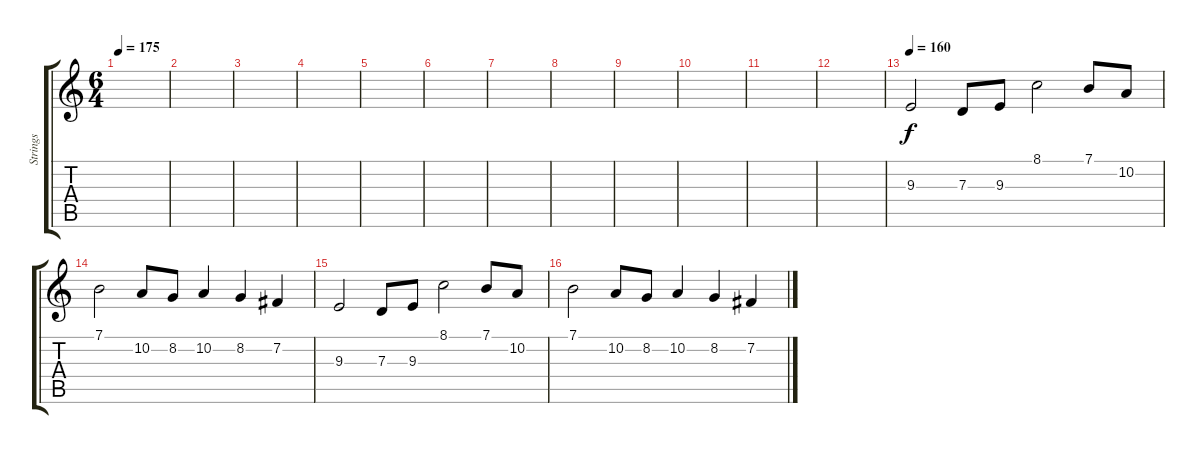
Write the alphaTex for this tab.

\track ("Strings" "Strings") {instrument stringensemble1}
\staff {score tabs}
\tuning (E4 B3 G3 D3 A2 E2) {hide}
\ts (6 4)
\tempo 175
\clef g2
\ks c
|
|
|
|
|
|
|
|
|
|
|
|
\tempo 160
9.3.2 7.3.8 9.3.8 8.1.2 7.1.8 10.2.8 |
7.1.2 10.2.8 8.2.8 10.2.4 8.2.4 7.2.4 |
9.3.2 7.3.8 9.3.8 8.1.2 7.1.8 10.2.8 |
7.1.2 10.2.8 8.2.8 10.2.4 8.2.4 7.2.4
